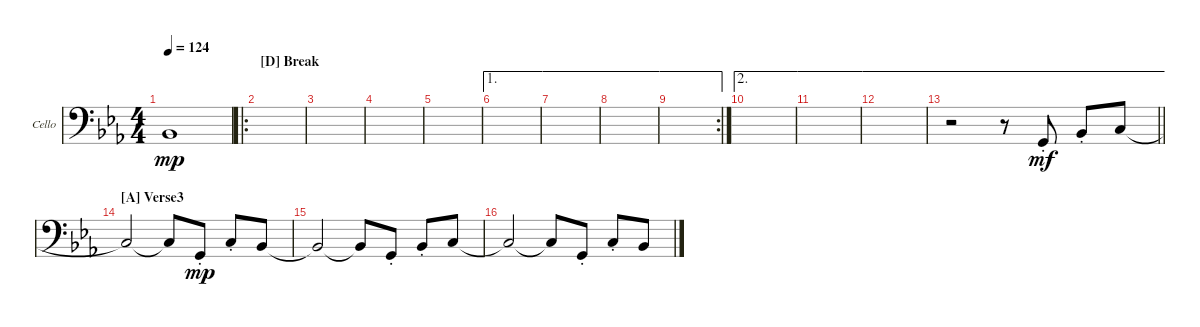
\bracketExtendMode groupsimilarinstruments
\firstSystemTrackNameOrientation horizontal
\otherSystemsTrackNameOrientation horizontal
\track ("Celloensemble" "Cello") {instrument cello}
\staff {score}
\tuning (A3 D3 G2 C2)
\ts (4 4)
\tempo 124
\clef f4
\ks cminor
3.3{t}.1{dy mp} |
\ro
\section ("D" "Break")
|
|
|
|
\ae 1
|
\ae 1
|
\ae 1
|
\ae 1
\rc 2
|
\ae 2
|
\ae 2
|
\ae 2
|
\ae 2
\barLineRight lightlight
r.2 r.8 0.3{st}.8{dy mf} 3.3{st}.8 5.3.8 |
\section ("A" "Verse3")
5.3{t}.2 5.3{t}.8 7.4{st}.8{dy mp} 5.3{st}.8 3.3.8 |
3.3{t}.2 3.3{t}.8 0.3{st}.8 3.3{st}.8 5.3.8 |
5.3{t}.2 5.3{t}.8 7.4{st}.8 5.3{st}.8 3.3.8
